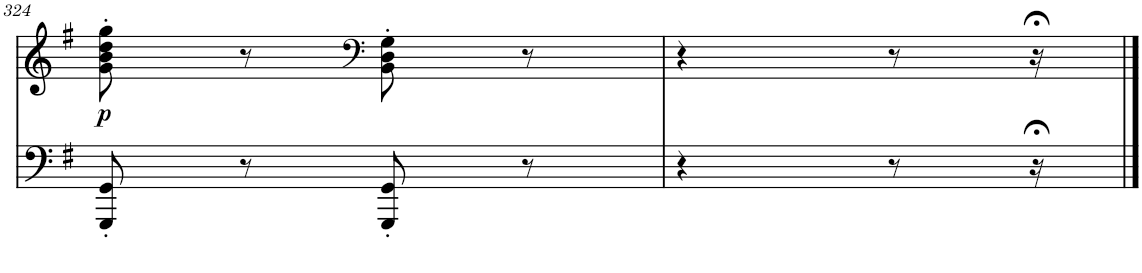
**kern	**kern	**text	**dynam
*part2	*part1	*part1	*part1
*staff2	*staff1	*staff1	*staff1
*I"piano	*I"piano	*	*
*I'Pno	*I'Pno	*	*
!!LO:PB:g=z
*clefF4	*clefG2	*	*
*k[f#]	*k[f#]	*	*
*G:	*G:	*	*
*M2/4	*M2/4	*	*
=324	=324	=324	=324
!	!	!LO:LY:b	!LO:DY:b
8GGG/' 8GG/'	8g\' 8b\' 8dd\' 8gg\'	p	p
8r	8r	.	.
*	*clefF4	*	*
8GGG/' 8GG/'	8BB\' 8D\' 8G\'	.	.
8r	8r	.	.
=325	=325	=325	=325
4r	4r	.	.
8r	8r	.	.
16r;<	16r;<	.	.
==	==	==	==
*-	*-	*-	*-
